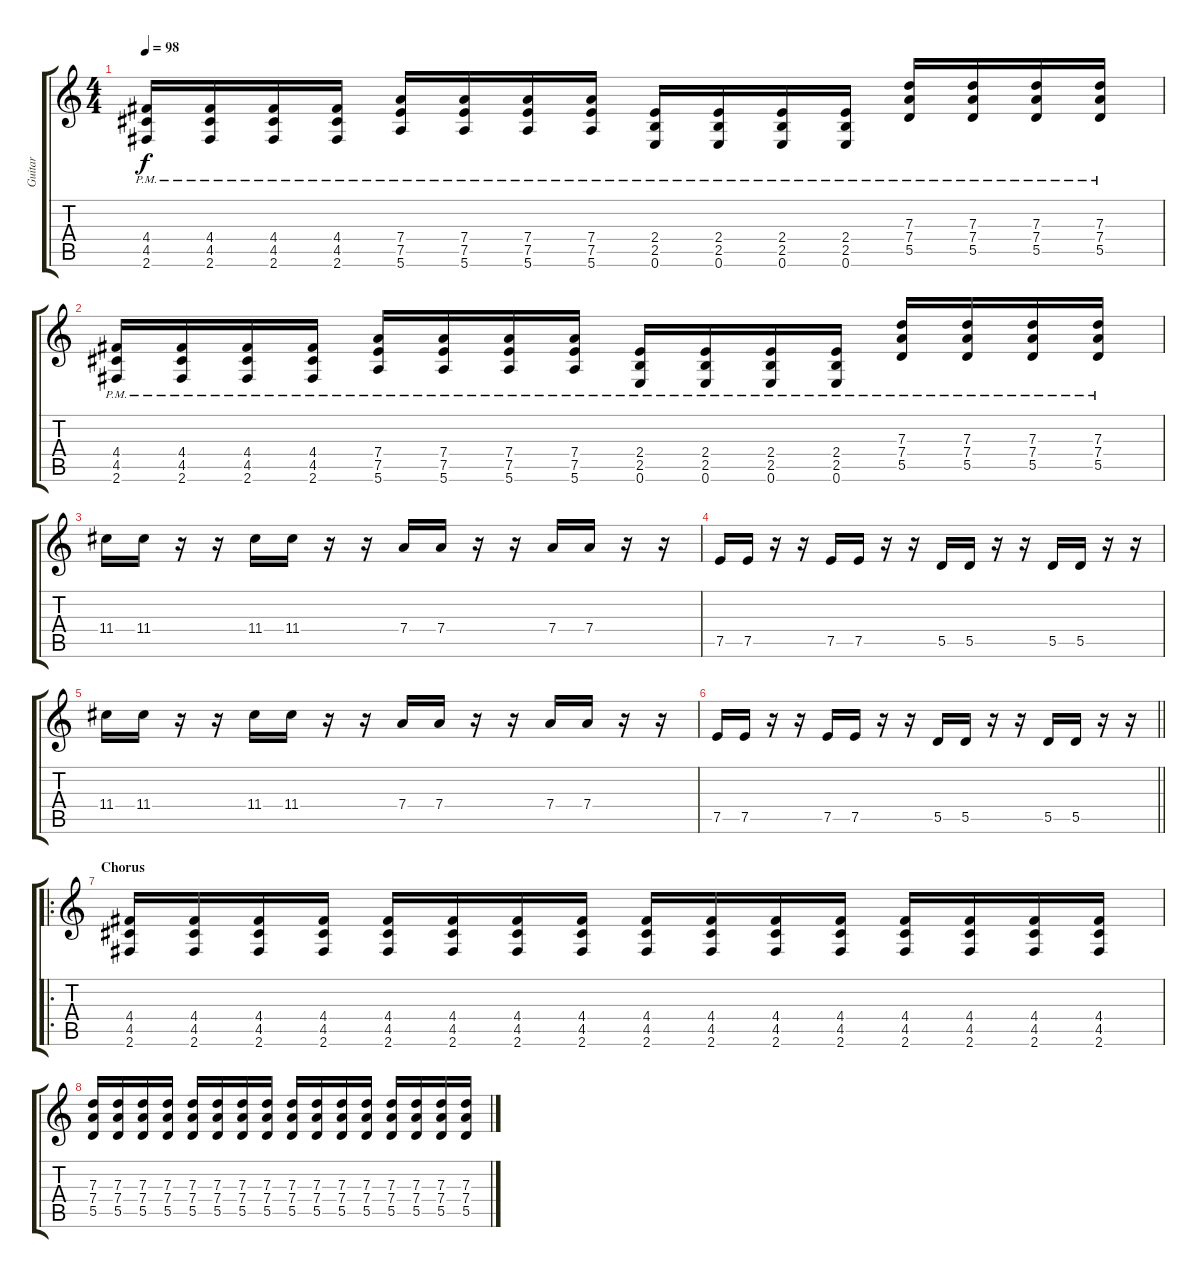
\track ("Guitar" "Guitar") {instrument distortionguitar}
\staff {score tabs}
\tuning (E4 B3 G3 D3 A2 E2) {hide}
\ts (4 4)
\tempo 98
\clef g2
\ks c
(4.4{pm} 4.5{pm} 2.6{pm}).16{dy f} (4.4{pm} 4.5{pm} 2.6{pm}).16 (4.4{pm} 4.5{pm} 2.6{pm}).16 (4.4{pm} 4.5{pm} 2.6{pm}).16 (7.4{pm} 7.5{pm} 5.6{pm}).16 (7.4{pm} 7.5{pm} 5.6{pm}).16 (7.4{pm} 7.5{pm} 5.6{pm}).16 (7.4{pm} 7.5{pm} 5.6{pm}).16 (2.4{pm} 2.5{pm} 0.6{pm}).16 (2.4{pm} 2.5{pm} 0.6{pm}).16 (2.4{pm} 2.5{pm} 0.6{pm}).16 (2.4{pm} 2.5{pm} 0.6{pm}).16 (7.3{pm} 7.4{pm} 5.5{pm}).16 (7.3{pm} 7.4{pm} 5.5{pm}).16 (7.3{pm} 7.4{pm} 5.5{pm}).16 (7.3{pm} 7.4{pm} 5.5{pm}).16 |
(4.4{pm} 4.5{pm} 2.6{pm}).16 (4.4{pm} 4.5{pm} 2.6{pm}).16 (4.4{pm} 4.5{pm} 2.6{pm}).16 (4.4{pm} 4.5{pm} 2.6{pm}).16 (7.4{pm} 7.5{pm} 5.6{pm}).16 (7.4{pm} 7.5{pm} 5.6{pm}).16 (7.4{pm} 7.5{pm} 5.6{pm}).16 (7.4{pm} 7.5{pm} 5.6{pm}).16 (2.4{pm} 2.5{pm} 0.6{pm}).16 (2.4{pm} 2.5{pm} 0.6{pm}).16 (2.4{pm} 2.5{pm} 0.6{pm}).16 (2.4{pm} 2.5{pm} 0.6{pm}).16 (7.3{pm} 7.4{pm} 5.5{pm}).16 (7.3{pm} 7.4{pm} 5.5{pm}).16 (7.3{pm} 7.4{pm} 5.5{pm}).16 (7.3{pm} 7.4{pm} 5.5{pm}).16 |
11.4.16 11.4.16 r.16 r.16 11.4.16 11.4.16 r.16 r.16 7.4.16 7.4.16 r.16 r.16 7.4.16 7.4.16 r.16 r.16 |
7.5.16 7.5.16 r.16 r.16 7.5.16 7.5.16 r.16 r.16 5.5.16 5.5.16 r.16 r.16 5.5.16 5.5.16 r.16 r.16 |
11.4.16 11.4.16 r.16 r.16 11.4.16 11.4.16 r.16 r.16 7.4.16 7.4.16 r.16 r.16 7.4.16 7.4.16 r.16 r.16 |
\barLineRight lightlight
7.5.16 7.5.16 r.16 r.16 7.5.16 7.5.16 r.16 r.16 5.5.16 5.5.16 r.16 r.16 5.5.16 5.5.16 r.16 r.16 |
\ro
\section ("" "Chorus")
(4.4 4.5 2.6).16 (4.4 4.5 2.6).16 (4.4 4.5 2.6).16 (4.4 4.5 2.6).16 (4.4 4.5 2.6).16 (4.4 4.5 2.6).16 (4.4 4.5 2.6).16 (4.4 4.5 2.6).16 (4.4 4.5 2.6).16 (4.4 4.5 2.6).16 (4.4 4.5 2.6).16 (4.4 4.5 2.6).16 (4.4 4.5 2.6).16 (4.4 4.5 2.6).16 (4.4 4.5 2.6).16 (4.4 4.5 2.6).16 |
(7.3 7.4 5.5).16 (7.3 7.4 5.5).16 (7.3 7.4 5.5).16 (7.3 7.4 5.5).16 (7.3 7.4 5.5).16 (7.3 7.4 5.5).16 (7.3 7.4 5.5).16 (7.3 7.4 5.5).16 (7.3 7.4 5.5).16 (7.3 7.4 5.5).16 (7.3 7.4 5.5).16 (7.3 7.4 5.5).16 (7.3 7.4 5.5).16 (7.3 7.4 5.5).16 (7.3 7.4 5.5).16 (7.3 7.4 5.5).16
